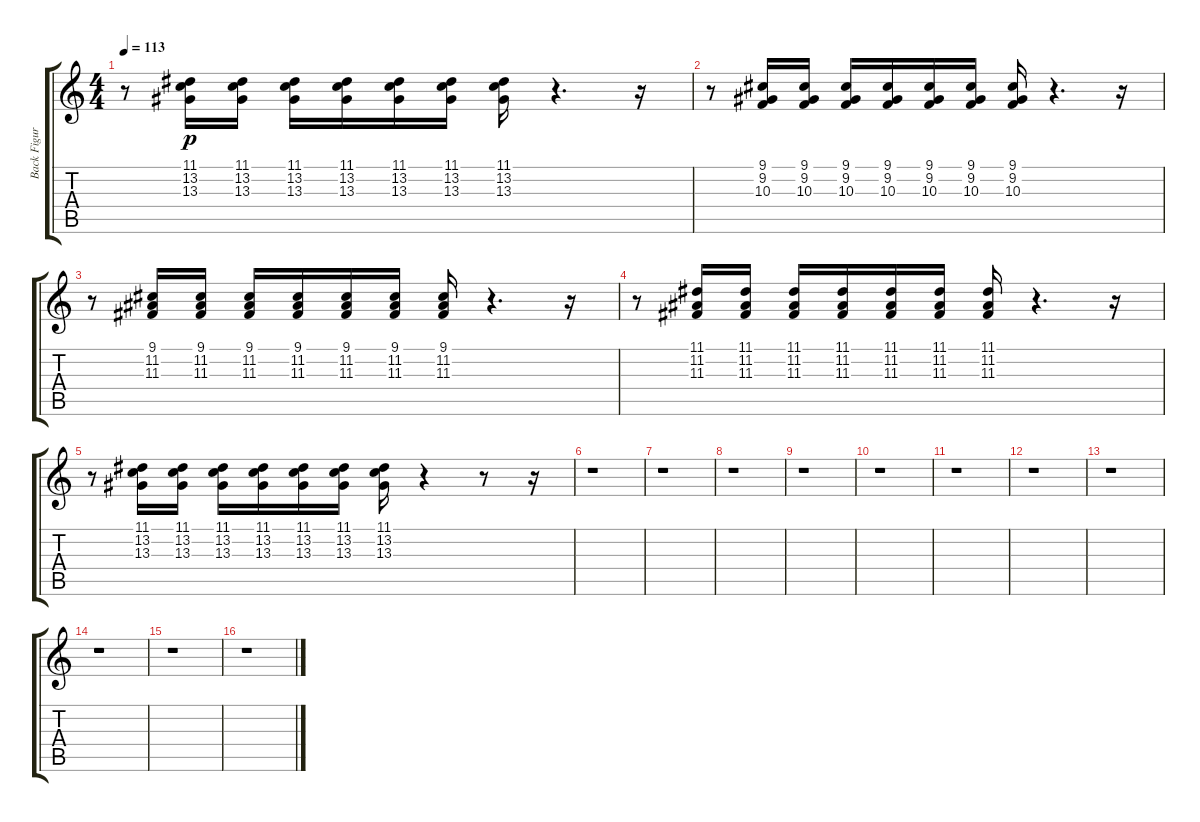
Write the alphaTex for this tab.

\track ("Back Figure" "Back Figur") {instrument lead3calliope}
\staff {score tabs}
\tuning (E4 B3 G3 D3 A2 E2) {hide}
\ts (4 4)
\tempo 113
\clef g2
\ks c
r.8{dy p} (11.1 13.2 13.3).16 (11.1 13.2 13.3).16 (11.1 13.2 13.3).16 (11.1 13.2 13.3).16 (11.1 13.2 13.3).16 (11.1 13.2 13.3).16 (11.1 13.2 13.3).16 r.4{d} r.16 |
r.8 (9.1 9.2 10.3).16 (9.1 9.2 10.3).16 (9.1 9.2 10.3).16 (9.1 9.2 10.3).16 (9.1 9.2 10.3).16 (9.1 9.2 10.3).16 (9.1 9.2 10.3).16 r.4{d} r.16 |
r.8 (9.1 11.2 11.3).16 (9.1 11.2 11.3).16 (9.1 11.2 11.3).16 (9.1 11.2 11.3).16 (9.1 11.2 11.3).16 (9.1 11.2 11.3).16 (9.1 11.2 11.3).16 r.4{d} r.16 |
r.8 (11.1 11.2 11.3).16 (11.1 11.2 11.3).16 (11.1 11.2 11.3).16 (11.1 11.2 11.3).16 (11.1 11.2 11.3).16 (11.1 11.2 11.3).16 (11.1 11.2 11.3).16 r.4{d} r.16 |
r.8 (11.1 13.2 13.3).16 (11.1 13.2 13.3).16 (11.1 13.2 13.3).16 (11.1 13.2 13.3).16 (11.1 13.2 13.3).16 (11.1 13.2 13.3).16 (11.1 13.2 13.3).16 r.4 r.8 r.16 |
r.1 |
r.1 |
r.1 |
r.1 |
r.1 |
r.1 |
r.1 |
r.1 |
r.1 |
r.1 |
r.1
